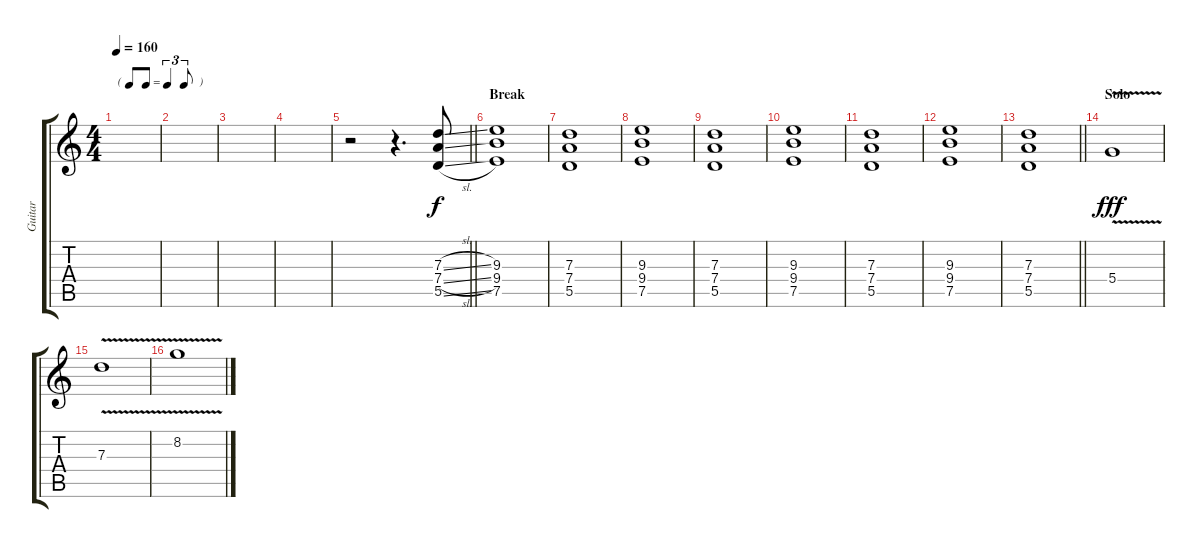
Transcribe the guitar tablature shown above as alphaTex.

\track ("Guitar" "Guitar") {instrument overdrivenguitar}
\staff {score tabs}
\tuning (E4 B3 G3 D3 A2 E2) {hide}
\ts (4 4)
\tf triplet8th
\tempo 160
\clef g2
\ks c
|
|
|
|
\barLineRight lightlight
r.2 r.4{d} (7.3{sl} 7.4{sl} 5.5{sl}).8 |
\section ("" "Break")
(9.3 9.4 7.5).1 |
(7.3 7.4 5.5).1 |
(9.3 9.4 7.5).1 |
(7.3 7.4 5.5).1 |
(9.3 9.4 7.5).1 |
(7.3 7.4 5.5).1 |
(9.3 9.4 7.5).1 |
\barLineRight lightlight
(7.3 7.4 5.5).1 |
\section ("" "Solo")
5.4{v}.1{dy fff} |
7.3{v}.1 |
8.2{v}.1
